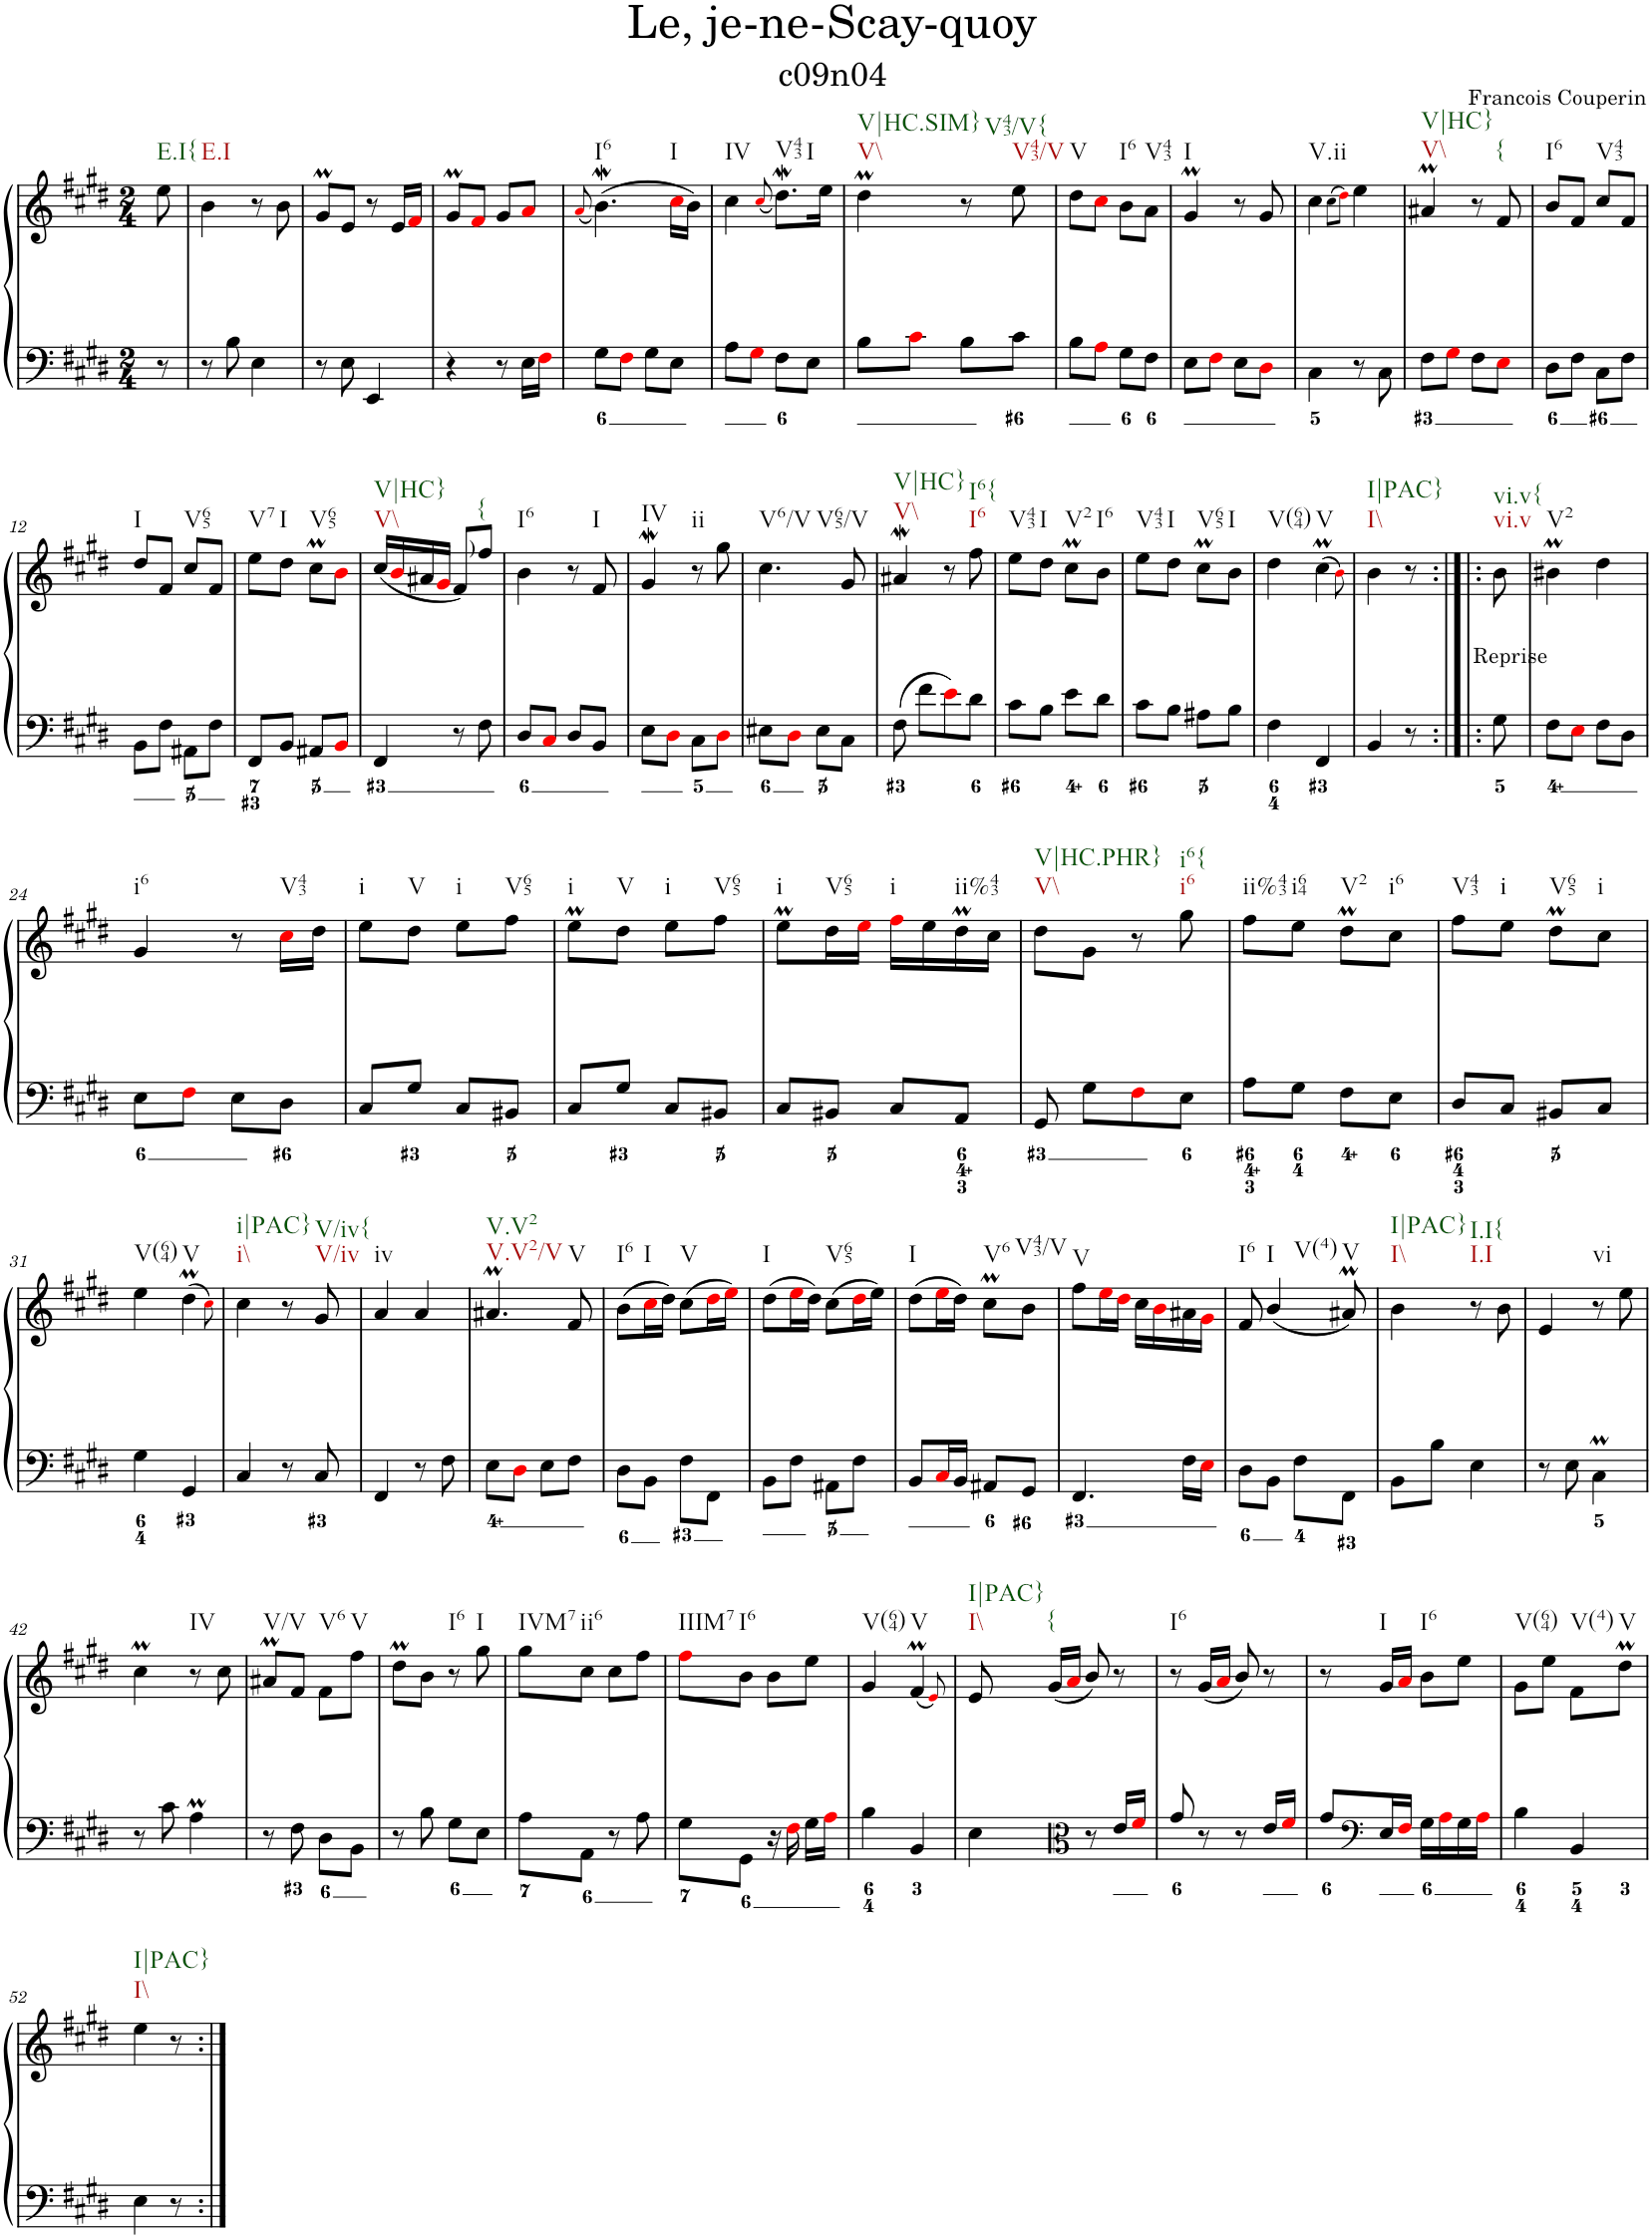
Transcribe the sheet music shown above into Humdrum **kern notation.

**kern	**kern
*part1	*part1
*staff2	*staff1
*I"Piano	*
*I'Pno.	*
*clefF4	*clefG2
*k[f#c#g#d#]	*k[f#c#g#d#]
*M2/4	*M2/4
=	=
!	!LO:TX:b:t=E.I{
8r	8ee\
=1	=1
!	!LO:TX:b:t=E.I
8r	4b\
8B\	.
4E\	8r
.	8b\
=2	=2
8r	8g#m/L
8E\	8e/J
4EE/	8r
.	16e/LL
.	16f#i/JJ
=3	=3
4r	8g#m/L
.	8f#i/J
8r	8g#/L
16E\LL	8ai/J
16F#i\JJ	.
=4	=4
.	(8qai/
!	!LO:TX:b:t=I6
8G#\L	(4.bW\)
8F#i\J	.
8G#\L	.
!	!LO:TX:b:t=I
8E\J	16cc#i\LL
.	16b\JJ)
=5	=5
!	!LO:TX:b:t=IV
8A\L	4cc#\
8G#i\J	.
.	(8qcc#i/
!	!LO:TX:b:t=V43
!	!LO:TX:b:t=I
8F#\L	8.dd#W\L)
8E\J	.
.	16ee\Jk
=6	=6
!	!LO:TX:b:t=V\\
!	!LO:TX:b:t=V|HC.SIM}
8B\L	4dd#m\
8c#i\J	.
8B\L	8r
!	!LO:TX:b:t=V43/V
!	!LO:TX:b:t=V43/V{
8c#\J	8ee\
=7	=7
!	!LO:TX:b:t=V
8B\L	8dd#\L
8Ai\J	8cc#i\J
!	!LO:TX:b:t=I6
8G#\L	8b\L
!	!LO:TX:b:t=V43
8F#\J	8a\J
=8	=8
!	!LO:TX:b:t=I
8E\L	4g#m/
8F#i\J	.
8E\L	8r
8D#i\J	8g#/
=9	=9
!	!LO:TX:b:t=V.ii
4C#\	4cc#\
.	(8qcc#\L
.	8qdd#i\J)
8r	4ee\
8C#\	.
=10	=10
!	!LO:TX:b:t=V\\
!	!LO:TX:b:t=V|HC}
8F#\L	4a#Xm/
8G#i\J	.
8F#\L	8r
!	!LO:TX:b:t={
8Ei\J	8f#/
=11	=11
!	!LO:TX:b:t=I6
8D#\L	8b/L
8F#\J	8f#/J
!	!LO:TX:b:t=V43
8C#\L	8cc#/L
8F#\J	8f#/J
!!LO:LB:g=z
=12	=12
!	!LO:TX:b:t=I
8BB\L	8dd#/L
8F#\J	8f#/J
!	!LO:TX:b:t=V65
8AA#X\L	8cc#/L
8F#\J	8f#/J
=13	=13
!	!LO:TX:b:t=V7
8FF#/L	8ee\L
!	!LO:TX:b:t=I
8BB/J	8dd#\J
!	!LO:TX:b:t=V65
8AA#X/L	8cc#M\L
8BBi/J	8bi\J
=14	=14
!	!LO:TX:b:t=V\\
!	!LO:TX:b:t=V|HC}
4FF#/	(16cc#/LL
.	16bi/
.	16a#X/
.	16g#i/JJ
!	!LO:TX:a:t=)
8r	8f#/L)
!	!LO:TX:b:t={
8F#\	8ff#/J
=15	=15
!	!LO:TX:b:t=I6
8D#/L	4b\
8C#i/J	.
8D#/L	8r
!	!LO:TX:b:t=I
8BB/J	8f#/
=16	=16
!	!LO:TX:b:t=IV
8E\L	4g#W/
8D#i\J	.
!	!LO:TX:b:t=ii
8C#\L	8r
8D#i\J	8gg#\
=17	=17
!	!LO:TX:b:t=V6/V
!	!LO:TX:b:t=V65/V
8E#X\L	4.cc#\
8D#i\J	.
8E#\L	.
8C#\J	8g#/
=18	=18
!	!LO:TX:b:t=V\\
!	!LO:TX:b:t=V|HC}
8F#\	4a#XW/
8f#\L	.
8ei\	8r
!	!LO:TX:b:t=I6
!	!LO:TX:b:t=I6{
8d#\J	8ff#\
=19	=19
!	!LO:TX:b:t=V43
8c#\L	8ee\L
!	!LO:TX:b:t=I
8B\J	8dd#\J
!	!LO:TX:b:t=V2
8e\L	8cc#M\L
!	!LO:TX:b:t=I6
8d#\J	8b\J
=20	=20
!	!LO:TX:b:t=V43
8c#\L	8ee\L
!	!LO:TX:b:t=I
8B\J	8dd#\J
!	!LO:TX:b:t=V65
8A#X\L	8cc#M\L
!	!LO:TX:b:t=I
8B\J	8b\J
=21	=21
!	!LO:TX:b:t=V(64)
4F#\	4dd#\
!	!LO:TX:b:t=V
4FF#/	(4cc#M\
.	8qbi\)
=22	=22
!	!LO:TX:b:t=I\\
!	!LO:TX:b:t=I|PAC}
4BB/	4b\
8r	8r
=22X1:|!|:	=22X1:|!|:
!	!LO:TX:b:t=vi.v
!	!LO:TX:b:t=vi.v{
!LO:TX:a:t=Reprise	!
8G#\	8b\
=23	=23
!	!LO:TX:b:t=V2
8F#\L	4b#Xm\
8Ei\J	.
8F#\L	4dd#\
8D#\J	.
!!LO:LB:g=z
=24	=24
!	!LO:TX:b:t=i6
8E\L	4g#/
8F#i\J	.
8E\L	8r
!	!LO:TX:b:t=V43
8D#\J	16cc#i\LL
.	16dd#\JJ
=25	=25
!	!LO:TX:b:t=i
8C#/L	8ee\L
!	!LO:TX:b:t=V
8G#/J	8dd#\J
!	!LO:TX:b:t=i
8C#/L	8ee\L
!	!LO:TX:b:t=V65
8BB#X/J	8ff#\J
=26	=26
!	!LO:TX:b:t=i
8C#/L	8eeM\L
!	!LO:TX:b:t=V
8G#/J	8dd#\J
!	!LO:TX:b:t=i
8C#/L	8ee\L
!	!LO:TX:b:t=V65
8BB#X/J	8ff#\J
=27	=27
!	!LO:TX:b:t=i
8C#/L	8eeM\L
!	!LO:TX:b:t=V65
8BB#X/J	16dd#\L
.	16eei\JJ
!	!LO:TX:b:t=i
8C#/L	16ff#i\LL
.	16ee\
!	!LO:TX:b:t=ii%43
8AA/J	16dd#m\
.	16cc#\JJ
=28	=28
!	!LO:TX:b:t=V\\
!	!LO:TX:b:t=V|HC.PHR}
8GG#/	8dd#\L
8G#\L	8g#\J
8F#i\	8r
!	!LO:TX:b:t=i6
!	!LO:TX:b:t=i6{
8E\J	8gg#\
=29	=29
!	!LO:TX:b:t=ii%43
8A\L	8ff#\L
!	!LO:TX:b:t=i64
8G#\J	8ee\J
!	!LO:TX:b:t=V2
8F#\L	8dd#m\L
!	!LO:TX:b:t=i6
8E\J	8cc#\J
=30	=30
!	!LO:TX:b:t=V43
8D#/L	8ff#\L
!	!LO:TX:b:t=i
8C#/J	8ee\J
!	!LO:TX:b:t=V65
8BB#X/L	8dd#m\L
!	!LO:TX:b:t=i
8C#/J	8cc#\J
!!LO:LB:g=z
=31	=31
!	!LO:TX:b:t=V(64)
4G#\	4ee\
!	!LO:TX:b:t=V
4GG#/	(4dd#m\
.	8qcc#i\)
=32	=32
!	!LO:TX:b:t=i\\
!	!LO:TX:b:t=i|PAC}
4C#/	4cc#\
8r	8r
!	!LO:TX:b:t=V/iv
!	!LO:TX:b:t=V/iv{
8C#/	8g#/
=33	=33
!	!LO:TX:b:t=iv
4FF#/	4a/
8r	4a/
8F#\	.
=34	=34
!	!LO:TX:b:t=V.V2/V
!	!LO:TX:b:t=V.V2
8E\L	4.a#Xm/
8D#i\J	.
8E\L	.
!	!LO:TX:b:t=V
8F#\J	8f#/
=35	=35
!	!LO:TX:b:t=I6
8D#\L	(8b\L
!	!LO:TX:b:t=I
8BB\J	16cc#i\L
.	16dd#\JJ)
!	!LO:TX:b:t=V
8F#\L	(8cc#\L
8FF#\J	16dd#i\L
.	16eei\JJ)
=36	=36
!	!LO:TX:b:t=I
8BB\L	(8dd#\L
8F#\J	16eei\L
.	16dd#\JJ)
!	!LO:TX:b:t=V65
8AA#X\L	(8cc#\L
8F#\J	16dd#i\L
.	16ee\JJ)
=37	=37
!	!LO:TX:b:t=I
8BB/L	(8dd#\L
16C#i/L	16eei\L
16BB/JJ	16dd#\JJ)
!	!LO:TX:b:t=V6
8AA#X/L	8cc#M\L
!	!LO:TX:b:t=V43/V
8GG#/J	8b\J
=38	=38
!	!LO:TX:b:t=V
4.FF#/	8ff#\L
.	16eei\L
.	16dd#i\JJ
.	16cc#\LL
.	16bi\
16F#\LL	16a#X\
16Ei\JJ	16g#i\JJ
=39	=39
!	!LO:TX:b:t=I6
8D#\L	8f#/
!	!LO:TX:b:t=I
!	!LO:TX:b:t=V(4)
8BB\J	(4b/
8F#\L	.
!	!LO:TX:b:t=V
8FF#\J	8a#Xm/)
=40	=40
!	!LO:TX:b:t=I\\
!	!LO:TX:b:t=I|PAC}
8BB\L	4b\
8B\J	.
!	!LO:TX:b:t=I.I
!	!LO:TX:b:t=I.I{
4E\	8r
.	8b\
=41	=41
8r	4e/
8E\	.
!	!LO:TX:b:t=vi
4C#M\	8r
.	8ee\
!!LO:LB:g=z
=42	=42
8r	4cc#M\
8c#\	.
!	!LO:TX:b:t=IV
4AM\	8r
.	8cc#\
=43	=43
!	!LO:TX:b:t=V/V
8r	8a#Xm/L
8F#\	8f#/J
!	!LO:TX:b:t=V6
8D#\L	8f#\L
!	!LO:TX:b:t=V
8BB\J	8ff#\J
=44	=44
8r	8dd#m\L
8B\	8b\J
!	!LO:TX:b:t=I6
8G#\L	8r
!	!LO:TX:b:t=I
8E\J	8gg#\
=45	=45
!	!LO:TX:b:t=IVM7
8A\L	8gg#\L
!	!LO:TX:b:t=ii6
8AA\J	8cc#\J
8r	8cc#\L
8A\	8ff#\J
=46	=46
!	!LO:TX:b:t=IIIM7
8G#\L	8ff#i\L
!	!LO:TX:b:t=I6
8GG#\J	8b\J
16r	8b\L
16F#i\	.
16G#\LL	8ee\J
16Ai\JJ	.
=47	=47
!	!LO:TX:b:t=V(64)
4B\	4g#/
!	!LO:TX:b:t=V
4BB/	(4f#M/
.	8qei/)
=48	=48
!	!LO:TX:b:t=I\\
!	!LO:TX:b:t=I|PAC}
4E\	8e/
!	!LO:TX:b:t={
.	(16g#/LL
.	16ai/JJ
*clefC3	*
8r	8b/)
16e/LL	8r
16f#i/JJ	.
=49	=49
!	!LO:TX:b:t=I6
8g#/	8r
8r	(16g#/LL
.	16ai/JJ
8r	8b/)
16e/LL	8r
16f#i/JJ	.
=50	=50
8g#/L	8r
*clefF4	*
!	!LO:TX:b:t=I
16E/L	16g#/LL
16F#i/JJ	16ai/JJ
!	!LO:TX:b:t=I6
16G#\LL	8b\L
16Ai\	.
16G#\	8ee\J
16Ai\JJ	.
=51	=51
!	!LO:TX:b:t=V(64)
4B\	8g#\L
.	8ee\J
!	!LO:TX:b:t=V(4)
4BB/	8f#\L
!	!LO:TX:b:t=V
.	8dd#m\J
!!LO:LB:g=z
=52	=52
!	!LO:TX:b:t=I\\
!	!LO:TX:b:t=I|PAC}
4E\	4ee\
8r	8r
=:|!	=:|!
*-	*-
